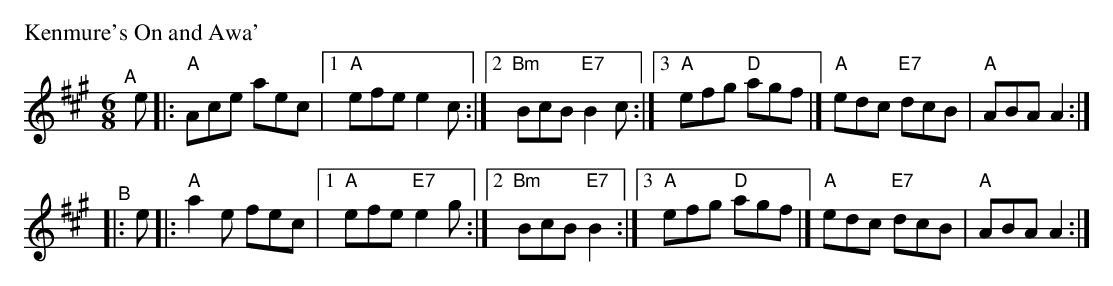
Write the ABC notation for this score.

X:1
P: Kenmure's On and Awa'
M: 6/8
L: 1/8
K: A
"^A"[|] e \
|: "A"Ace aec |[1  "A"efe     e2c \
             :|[2 "Bm"BcB "E7"B2c \
             :|[3  "A"efg  "D"agf |] "A"edc "E7"dcB | "A"ABA A2 :|
"^B"|: e \
|: "A"a2e fec |[1 "A"efe "E7"e2g \
             :|[2 "Bm"BcB "E7"B2 \
             :|[3 "A"efg  "D"agf |] "A"edc "E7"dcB | "A"ABA A2 :|
